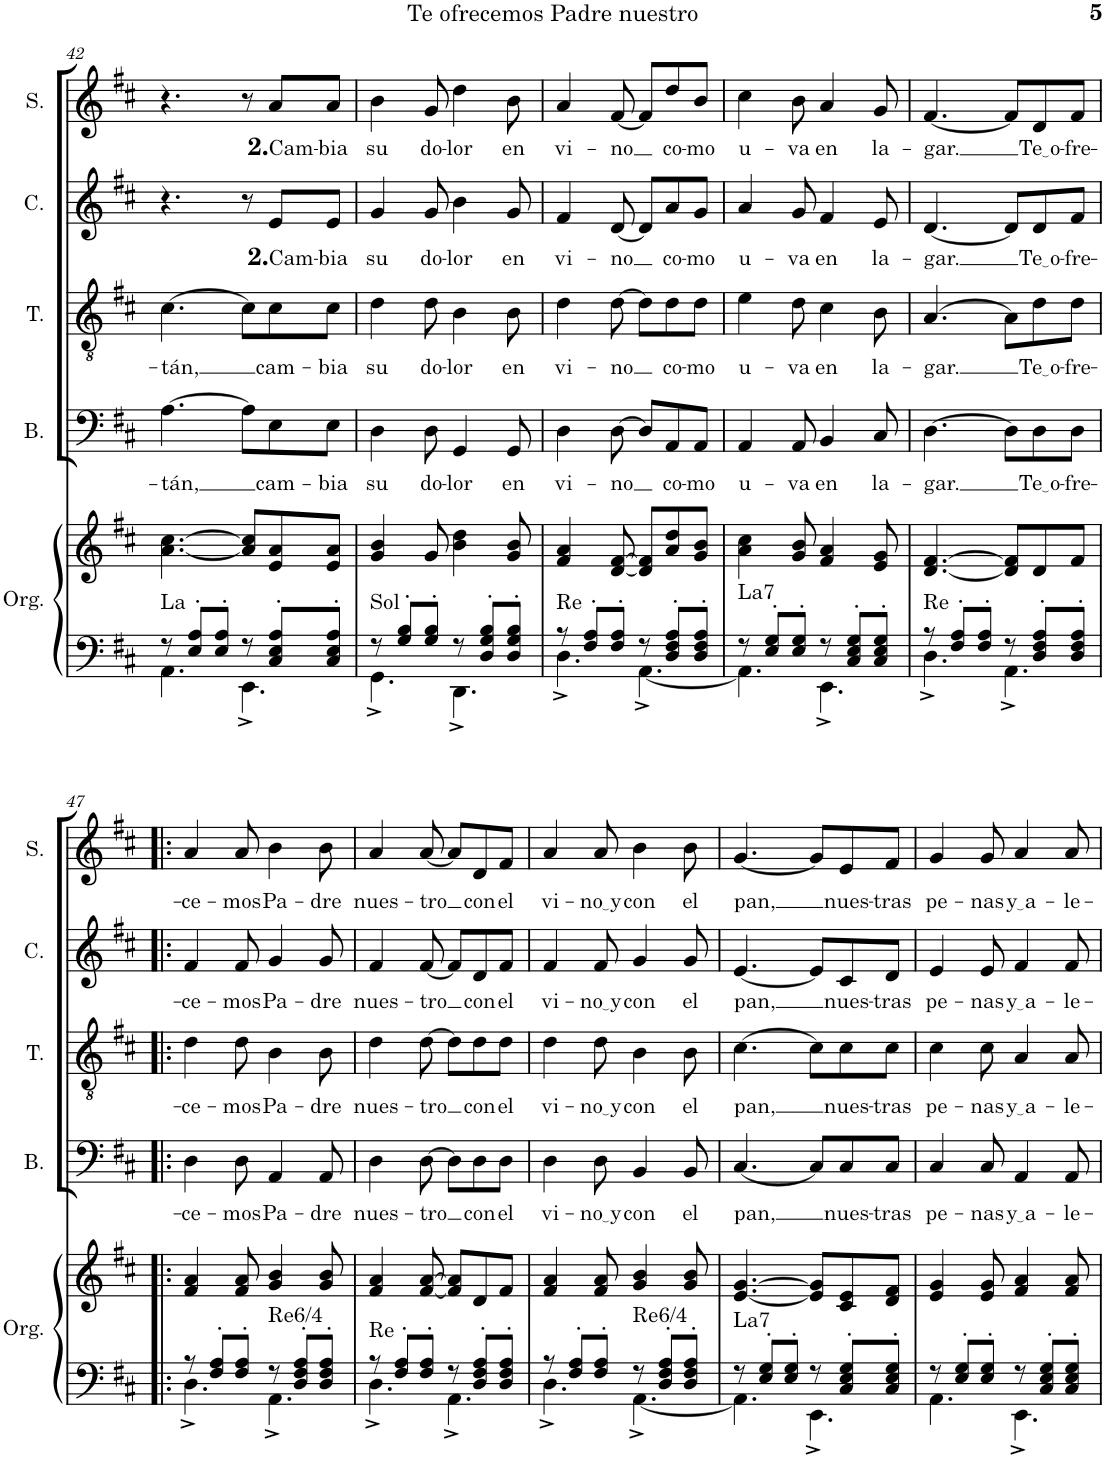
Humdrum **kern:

**kern	**kern	**harte	**kern	**text	**kern	**text	**kern	**text	**kern	**text
*part5	*part5	*part5	*part4	*part4	*part3	*part3	*part2	*part2	*part1	*part1
*staff6	*staff5	*	*staff4	*staff4	*staff3	*staff3	*staff2	*staff2	*staff1	*staff1
*I"Órgano	*	*	*I"Bajo	*	*I"Tenor	*	*I"Contralto	*	*I"Soprano	*
*	*	*	*I'B.	*	*I'T.	*	*I'C.	*	*I'S.	*
!!LO:PB:g=z
*clefF4	*clefG2	*	*clefF4	*	*clefGv2	*	*clefG2	*	*clefG2	*
*k[f#c#]	*k[f#c#]	*	*k[f#c#]	*	*k[f#c#]	*	*k[f#c#]	*	*k[f#c#]	*
*M6/8	*M6/8	*	*M6/8	*	*M6/8	*	*M6/8	*	*M6/8	*
=42	=42	=42	=42	=42	=42	=42	=42	=42	=42	=42
*^	*	*	*	*	*	*	*	*	*	*
!	!	!	!LO:H:kt=La	!	!LO:LY:b	!	!LO:LY:b	!	!	!	!
8r	4.AA\	[4.a\ [4.cc#\	N	[4.A\	-tán,	[4.c#\	-tán,	4.r	.	4.r	.
8E/' 8A/'L	.	.	.	.	.	.	.	.	.	.	.
8E/' 8A/'J	.	.	.	.	.	.	.	.	.	.	.
8r	4.EE^\	8a/] 8cc#/]L	.	8A\L]	.	8c#\L]	.	8r	.	8r	.
!	!	!	!	!	!LO:LY:b	!	!LO:LY:b	!	!LO:LY:b	!	!LO:LY:b
8C#/' 8E/' 8A/'L	.	8e/ 8a/	.	8E\	cam-	8c#\	cam-	8e/L	2. Cam	8a/L	2. Cam
!	!	!	!	!	!LO:LY:b	!	!LO:LY:b	!	!LO:LY:b	!	!LO:LY:b
8C#/' 8E/' 8A/'J	.	8e/ 8a/J	.	8E\J	-bia	8c#\J	-bia	8e/J	-bia	8a/J	-bia
=43	=43	=43	=43	=43	=43	=43	=43	=43	=43	=43	=43
!	!	!	!LO:H:kt=Sol	!	!LO:LY:b	!	!LO:LY:b	!	!LO:LY:b	!	!LO:LY:b
8r	4.GG^\	4g/ 4b/	N	4D\	su	4d\	su	4g/	su	4b\	su
8G/' 8B/'L	.	.	.	.	.	.	.	.	.	.	.
!	!	!	!	!	!LO:LY:b	!	!LO:LY:b	!	!LO:LY:b	!	!LO:LY:b
8G/' 8B/'J	.	8g/	.	8D\	do-	8d\	do-	8g/	do-	8g/	do-
!	!	!	!	!	!LO:LY:b	!	!LO:LY:b	!	!LO:LY:b	!	!LO:LY:b
8r	4.DD^\	4b\ 4dd\	.	4GG/	-lor	4B\	-lor	4b\	-lor	4dd\	-lor
8D/' 8G/' 8B/'L	.	.	.	.	.	.	.	.	.	.	.
!	!	!	!	!	!LO:LY:b	!	!LO:LY:b	!	!LO:LY:b	!	!LO:LY:b
8D/' 8G/' 8B/'J	.	8g/ 8b/	.	8GG/	en	8B\	en	8g/	en	8b\	en
=44	=44	=44	=44	=44	=44	=44	=44	=44	=44	=44	=44
!	!	!	!LO:H:kt=Re	!	!LO:LY:b	!	!LO:LY:b	!	!LO:LY:b	!	!LO:LY:b
8r	4.D^\	4f#/ 4a/	N	4D\	vi-	4d\	vi-	4f#/	vi-	4a/	vi-
8F#/' 8A/'L	.	.	.	.	.	.	.	.	.	.	.
!	!	!	!	!	!LO:LY:b	!	!LO:LY:b	!	!LO:LY:b	!	!LO:LY:b
8F#/' 8A/'J	.	[8d/ [8f#/	.	[8D\	-no	[8d\	-no	[8d/	-no	[8f#/	-no
8r	[4.AA^\	8d/] 8f#/]L	.	8D/L]	.	8d\L]	.	8d/L]	.	8f#/L]	.
!	!	!	!	!	!LO:LY:b	!	!LO:LY:b	!	!LO:LY:b	!	!LO:LY:b
8D/' 8F#/' 8A/'L	.	8a/ 8dd/	.	8AA/	co-	8d\	co-	8a/	co-	8dd/	co-
!	!	!	!	!	!LO:LY:b	!	!LO:LY:b	!	!LO:LY:b	!	!LO:LY:b
8D/' 8F#/' 8A/'J	.	8g/ 8b/J	.	8AA/J	-mo	8d\J	-mo	8g/J	-mo	8b/J	-mo
=45	=45	=45	=45	=45	=45	=45	=45	=45	=45	=45	=45
!	!	!	!LO:H:kt=La7	!	!LO:LY:b	!	!LO:LY:b	!	!LO:LY:b	!	!LO:LY:b
8r	4.AA\]	4a\ 4cc#\	N	4AA/	u-	4e\	u-	4a/	u-	4cc#\	u-
8E/' 8G/'L	.	.	.	.	.	.	.	.	.	.	.
!	!	!	!	!	!LO:LY:b	!	!LO:LY:b	!	!LO:LY:b	!	!LO:LY:b
8E/' 8G/'J	.	8g/ 8b/	.	8AA/	-va	8d\	-va	8g/	-va	8b\	-va
!	!	!	!	!	!LO:LY:b	!	!LO:LY:b	!	!LO:LY:b	!	!LO:LY:b
8r	4.EE^\	4f#/ 4a/	.	4BB/	en	4c#\	en	4f#/	en	4a/	en
8C#/' 8E/' 8G/'L	.	.	.	.	.	.	.	.	.	.	.
!	!	!	!	!	!LO:LY:b	!	!LO:LY:b	!	!LO:LY:b	!	!LO:LY:b
8C#/' 8E/' 8G/'J	.	8e/ 8g/	.	8C#/	la-	8B\	la-	8e/	la-	8g/	la-
=46	=46	=46	=46	=46	=46	=46	=46	=46	=46	=46	=46
!	!	!	!LO:H:kt=Re	!	!LO:LY:b	!	!LO:LY:b	!	!LO:LY:b	!	!LO:LY:b
8r	4.D^\	[4.d/ [4.f#/	N	[4.D\	-gar.	[4.A/	-gar.	[4.d/	-gar.	[4.f#/	-gar.
8F#/' 8A/'L	.	.	.	.	.	.	.	.	.	.	.
8F#/' 8A/'J	.	.	.	.	.	.	.	.	.	.	.
8r	4.AA^\	8d/] 8f#/]L	.	8D\L]	.	8A\L]	.	8d/L]	.	8f#/L]	.
!	!	!	!	!	!LO:LY:b	!	!LO:LY:b	!	!LO:LY:b	!	!LO:LY:b
8D/' 8F#/' 8A/'L	.	8d/	.	8D\	Te o	8d\	Te o	8d/	Te o	8d/	Te o
!	!	!	!	!	!LO:LY:b	!	!LO:LY:b	!	!LO:LY:b	!	!LO:LY:b
8D/' 8F#/' 8A/'J	.	8f#/J	.	8D\J	-fre-	8d\J	-fre-	8f#/J	-fre-	8f#/J	-fre-
!!LO:LB:g=z
=47!|:	=47!|:	=47!|:	=47!|:	=47!|:	=47!|:	=47!|:	=47!|:	=47!|:	=47!|:	=47!|:	=47!|:
!	!	!	!	!	!LO:LY:b	!	!LO:LY:b	!	!LO:LY:b	!	!LO:LY:b
8r	4.D^\	4f#/ 4a/	.	4D\	-ce-	4d\	-ce-	4f#/	-ce-	4a/	-ce-
8F#/' 8A/'L	.	.	.	.	.	.	.	.	.	.	.
!	!	!	!	!	!LO:LY:b	!	!LO:LY:b	!	!LO:LY:b	!	!LO:LY:b
8F#/' 8A/'J	.	8f#/ 8a/	.	8D\	-mos	8d\	-mos	8f#/	-mos	8a/	-mos
!	!	!	!LO:H:kt=Re6/4	!	!LO:LY:b	!	!LO:LY:b	!	!LO:LY:b	!	!LO:LY:b
8r	4.AA^\	4g/ 4b/	N	4AA/	Pa-	4B\	Pa-	4g/	Pa-	4b\	Pa-
8D/' 8F#/' 8A/'L	.	.	.	.	.	.	.	.	.	.	.
!	!	!	!	!	!LO:LY:b	!	!LO:LY:b	!	!LO:LY:b	!	!LO:LY:b
8D/' 8F#/' 8A/'J	.	8g/ 8b/	.	8AA/	-dre	8B\	-dre	8g/	-dre	8b\	-dre
=48	=48	=48	=48	=48	=48	=48	=48	=48	=48	=48	=48
!	!	!	!LO:H:kt=Re	!	!LO:LY:b	!	!LO:LY:b	!	!LO:LY:b	!	!LO:LY:b
8r	4.D^\	4f#/ 4a/	N	4D\	nues-	4d\	nues-	4f#/	nues-	4a/	nues-
8F#/' 8A/'L	.	.	.	.	.	.	.	.	.	.	.
!	!	!	!	!	!LO:LY:b	!	!LO:LY:b	!	!LO:LY:b	!	!LO:LY:b
8F#/' 8A/'J	.	[8f#/ [8a/	.	[8D\	-tro	[8d\	-tro	[8f#/	-tro	[8a/	-tro
8r	4.AA^\	8f#/] 8a/]L	.	8D\L]	.	8d\L]	.	8f#/L]	.	8a/L]	.
!	!	!	!	!	!LO:LY:b	!	!LO:LY:b	!	!LO:LY:b	!	!LO:LY:b
8D/' 8F#/' 8A/'L	.	8d/	.	8D\	con	8d\	con	8d/	con	8d/	con
!	!	!	!	!	!LO:LY:b	!	!LO:LY:b	!	!LO:LY:b	!	!LO:LY:b
8D/' 8F#/' 8A/'J	.	8f#/J	.	8D\J	el	8d\J	el	8f#/J	el	8f#/J	el
=49	=49	=49	=49	=49	=49	=49	=49	=49	=49	=49	=49
!	!	!	!	!	!LO:LY:b	!	!LO:LY:b	!	!LO:LY:b	!	!LO:LY:b
8r	4.D^\	4f#/ 4a/	.	4D\	vi-	4d\	vi-	4f#/	vi-	4a/	vi-
8F#/' 8A/'L	.	.	.	.	.	.	.	.	.	.	.
!	!	!	!	!	!LO:LY:b	!	!LO:LY:b	!	!LO:LY:b	!	!LO:LY:b
8F#/' 8A/'J	.	8f#/ 8a/	.	8D\	no y	8d\	no y	8f#/	no y	8a/	no y
!	!	!	!LO:H:kt=Re6/4	!	!LO:LY:b	!	!LO:LY:b	!	!LO:LY:b	!	!LO:LY:b
8r	[4.AA^\	4g/ 4b/	N	4BB/	con	4B\	con	4g/	con	4b\	con
8D/' 8F#/' 8A/'L	.	.	.	.	.	.	.	.	.	.	.
!	!	!	!	!	!LO:LY:b	!	!LO:LY:b	!	!LO:LY:b	!	!LO:LY:b
8D/' 8F#/' 8A/'J	.	8g/ 8b/	.	8BB/	el	8B\	el	8g/	el	8b\	el
=50	=50	=50	=50	=50	=50	=50	=50	=50	=50	=50	=50
!	!	!	!LO:H:kt=La7	!	!LO:LY:b	!	!LO:LY:b	!	!LO:LY:b	!	!LO:LY:b
8r	4.AA\]	[4.e/ [4.g/	N	[4.C#/	pan,	[4.c#\	pan,	[4.e/	pan,	[4.g/	pan,
8E/' 8G/'L	.	.	.	.	.	.	.	.	.	.	.
8E/' 8G/'J	.	.	.	.	.	.	.	.	.	.	.
8r	4.EE^\	8e/] 8g/]L	.	8C#/L]	.	8c#\L]	.	8e/L]	.	8g/L]	.
!	!	!	!	!	!LO:LY:b	!	!LO:LY:b	!	!LO:LY:b	!	!LO:LY:b
8C#/' 8E/' 8G/'L	.	8c#/ 8e/	.	8C#/	nues-	8c#\	nues-	8c#/	nues-	8e/	nues-
!	!	!	!	!	!LO:LY:b	!	!LO:LY:b	!	!LO:LY:b	!	!LO:LY:b
8C#/' 8E/' 8G/'J	.	8d/ 8f#/J	.	8C#/J	-tras	8c#\J	-tras	8d/J	-tras	8f#/J	-tras
=51	=51	=51	=51	=51	=51	=51	=51	=51	=51	=51	=51
!	!	!	!	!	!LO:LY:b	!	!LO:LY:b	!	!LO:LY:b	!	!LO:LY:b
8r	4.AA\	4e/ 4g/	.	4C#/	pe-	4c#\	pe-	4e/	pe-	4g/	pe-
8E/' 8G/'L	.	.	.	.	.	.	.	.	.	.	.
!	!	!	!	!	!LO:LY:b	!	!LO:LY:b	!	!LO:LY:b	!	!LO:LY:b
8E/' 8G/'J	.	8e/ 8g/	.	8C#/	-nas	8c#\	-nas	8e/	-nas	8g/	-nas
!	!	!	!	!	!LO:LY:b	!	!LO:LY:b	!	!LO:LY:b	!	!LO:LY:b
8r	4.EE^\	4f#/ 4a/	.	4AA/	y a	4A/	y a	4f#/	y a	4a/	y a
8C#/' 8E/' 8G/'L	.	.	.	.	.	.	.	.	.	.	.
!	!	!	!	!	!LO:LY:b	!	!LO:LY:b	!	!LO:LY:b	!	!LO:LY:b
8C#/' 8E/' 8G/'J	.	8f#/ 8a/	.	8AA/	-le-	8A/	-le-	8f#/	-le-	8a/	-le-
*v	*v	*	*	*	*	*	*	*	*	*	*
=	=	=	=	=	=	=	=	=	=	=
*-	*-	*-	*-	*-	*-	*-	*-	*-	*-	*-
